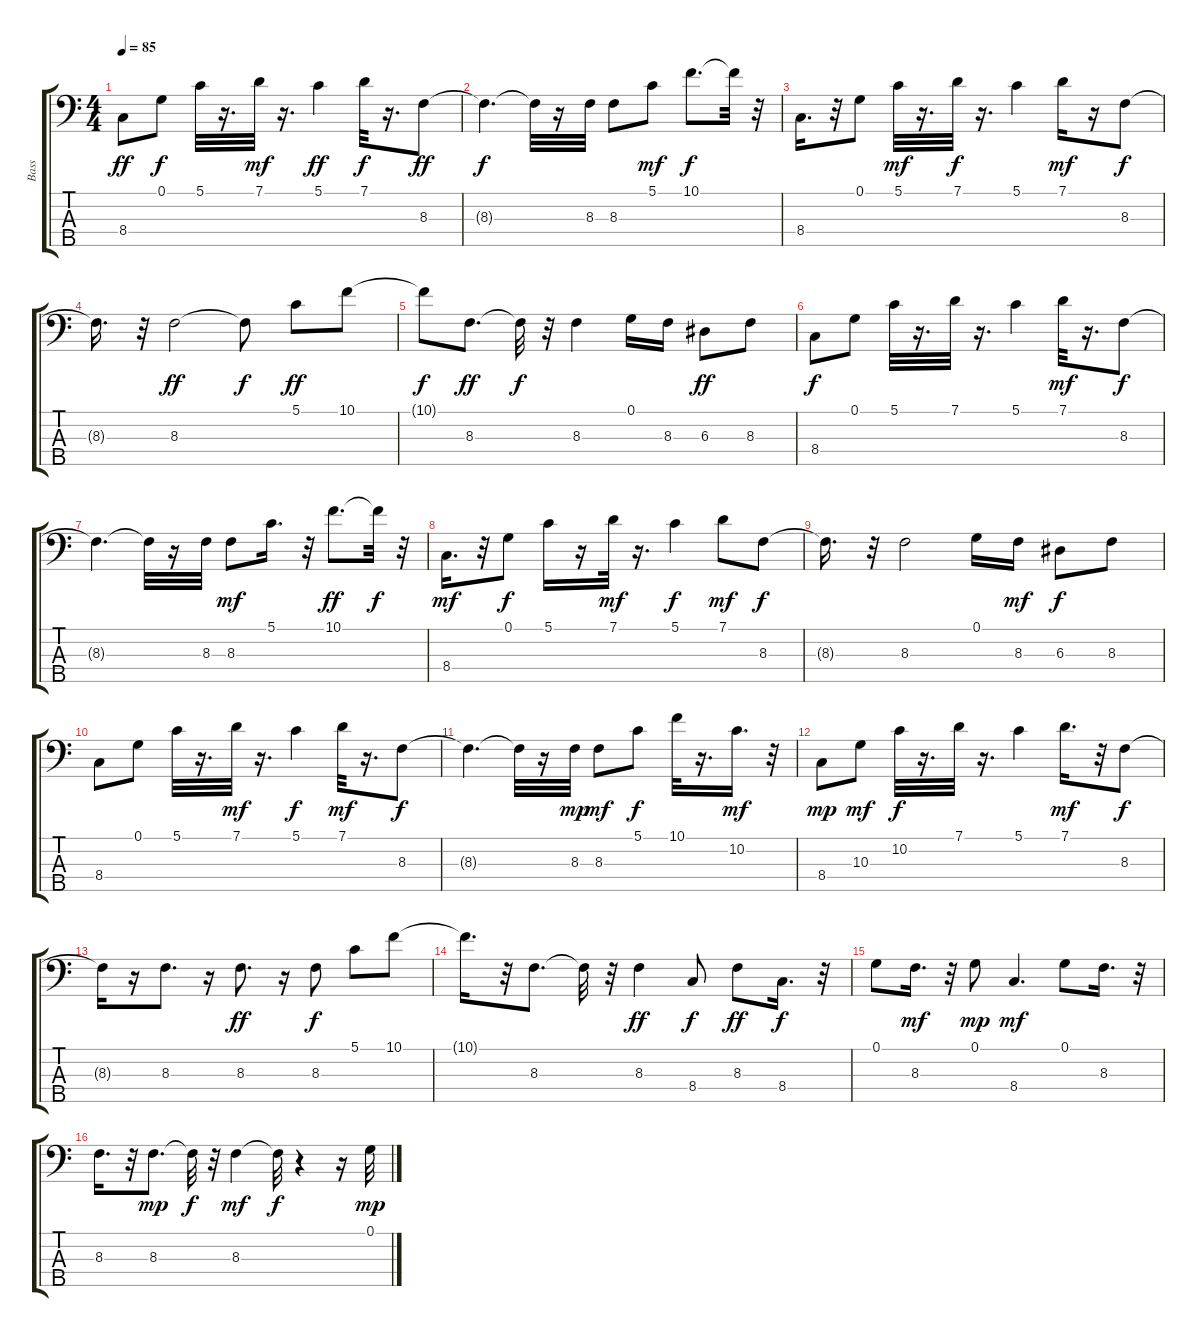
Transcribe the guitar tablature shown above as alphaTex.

\track ("Bass" "Bass") {instrument electricbassfinger}
\staff {score tabs}
\tuning (G2 D2 A1 E1 B0) {hide}
\ts (4 4)
\tempo 85
\clef f4
\ks c
8.4.8{dy ff} 0.1.8{dy f} 5.1.32 r.16{d} 7.1.32{dy mf} r.16{d} 5.1.4{dy ff} 7.1.32{dy f} r.16{d} 8.3.8{dy ff} |
8.3{t}.4{d dy f} 8.3{t}.32 r.16 8.3.32 8.3.8 5.1.8{dy mf} 10.1.8{d dy f} 10.1{t}.32 r.32 |
8.4.16{d} r.32 0.1.8 5.1.32{dy mf} r.16{d} 7.1.32{dy f} r.16{d} 5.1.4 7.1.16{dy mf} r.16 8.3.8{dy f} |
8.3{t}.16{d} r.32 8.3.2{dy ff} 8.3{t}.8{dy f} 5.1.8{dy ff} 10.1.8 |
10.1{t}.8{dy f} 8.3.8{d dy ff} 8.3{t}.32{dy f} r.32 8.3.4 0.1.16 8.3.16 6.3.8{dy ff} 8.3.8 |
8.4.8{dy f} 0.1.8 5.1.32 r.16{d} 7.1.32 r.16{d} 5.1.4 7.1.32{dy mf} r.16{d} 8.3.8{dy f} |
8.3{t}.4{d} 8.3{t}.32 r.16 8.3.32 8.3.8{dy mf} 5.1.16{d} r.32 10.1.8{d dy ff} 10.1{t}.32{dy f} r.32 |
8.4.16{d dy mf} r.32 0.1.8{dy f} 5.1.16 r.16 7.1.32{dy mf} r.16{d} 5.1.4{dy f} 7.1.8{dy mf} 8.3.8{dy f} |
8.3{t}.16{d} r.32 8.3.2 0.1.16 8.3.16{dy mf} 6.3.8{dy f} 8.3.8 |
8.4.8 0.1.8 5.1.32 r.16{d} 7.1.32{dy mf} r.16{d} 5.1.4{dy f} 7.1.32{dy mf} r.16{d} 8.3.8{dy f} |
8.3{t}.4{d} 8.3{t}.32 r.16 8.3.32{dy mp} 8.3.8{dy mf} 5.1.8{dy f} 10.1.32 r.16{d} 10.2.16{d dy mf} r.32 |
8.4.8{dy mp} 10.3.8{dy mf} 10.2.32{dy f} r.16{d} 7.1.32 r.16{d} 5.1.4 7.1.16{d dy mf} r.32 8.3.8{dy f} |
8.3{t}.16 r.16 8.3.8{d} r.16 8.3.8{d dy ff} r.16 8.3.8{dy f} 5.1.8 10.1.8 |
10.1{t}.16{d} r.32 8.3.8{d} 8.3{t}.32 r.32 8.3.4{dy ff} 8.4.8{dy f} 8.3.8{dy ff} 8.4.16{d dy f} r.32 |
0.1.8 8.3.16{d dy mf} r.32 0.1.8{dy mp} 8.4.4{d dy mf} 0.1.8 8.3.16{d} r.32 |
8.3.16{d} r.32 8.3.8{d dy mp} 8.3{t}.32{dy f} r.32 8.3.4{dy mf} 8.3{t}.32{dy f} r.4 r.16 0.1.32{dy mp}
